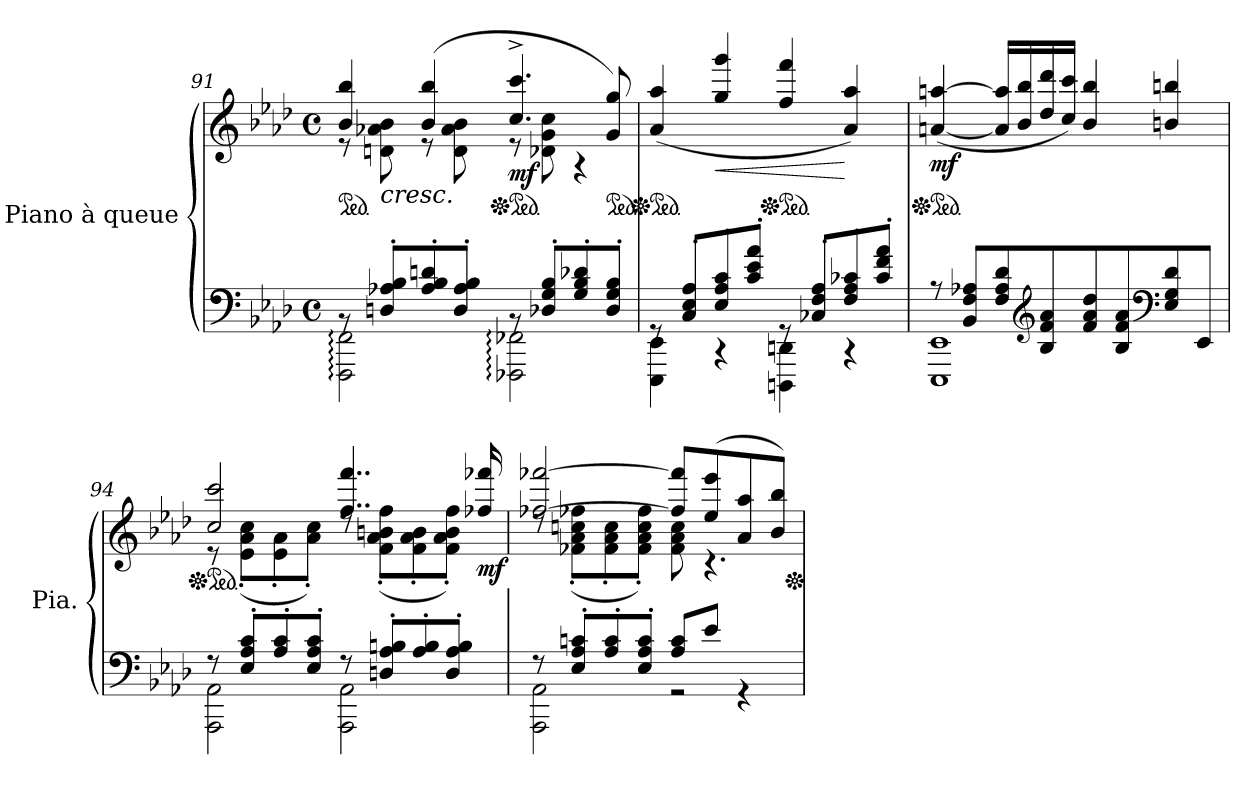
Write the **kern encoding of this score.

**kern	**kern	**dynam
*part1	*part1	*part1
*staff2	*staff1	*staff1/2
*I"Piano à queue	*	*
*I'Pia.	*	*
*clefF4	*clefG2	*
*k[b-e-a-d-]	*k[b-e-a-d-]	*
*M4/4	*M4/4	*
*met(c)	*met(c)	*
=91	=91	=91
*^	*	*
*	*	*ped	*
*	*	*^	*
8rBB	2FFF\: 2FF\:	4b-/ 4bb-/	8r	.
!	!	!	!	!LO:HP:b
8Dn/' 8A-X/' 8B-/'L	.	.	8dn\ 8a-X\ 8b-\	<
8A-/' 8B-/' 8dn/'	.	(4b-/ 4bb-/	8r	.
8D/' 8A-/' 8B-/'J	.	.	8d\ 8a-\ 8b-\	.
*	*	*Xped	*	*
*	*	*ped	*	*
!	!	!	!	!LO:DY:b
8rBB	2FFF-X\: 2FF-X\:	4.cc/^ 4.ccc/^	8r	mf
8D-X/' 8G/' 8B-/'L	.	.	8d-X\ 8g\ 8cc\	.
8G/' 8B-/' 8d-X/'	.	.	4r	.
*	*	*ped	*	*
8D-/' 8G/' 8B-/'J	.	8g/ 8gg/)	.	.
*	*	*v	*v	*
!!LO:LB:g=z
=92	=92	=92	=92
*	*	*Xped	*
*	*	*Xped	*
*	*	*ped	*
8rGG	4EEE-\ 4EE-\	(4a-/ 4aa-/	.
8C/' 8E-/' 8A-/'L	.	.	.
!	!	!	!LO:HP:b
8E-/' 8A-/' 8c/'	4r	4gg/ 4ggg/	<
8c/' 8e-/' 8a-/'J	.	.	.
*	*	*Xped	*
*	*	*ped	*
8rGG	4DDDn\ 4DDn\	4ff/ 4fff/	.
8C-X/' 8F/' 8A-/'L	.	.	.
8F/' 8A-/' 8c-X/'	4r	4a-/ 4aa-/)	[
8c-/' 8f/' 8a-/'J	.	.	.
=93	=93	=93	=93
*	*	*Xped	*
*	*	*ped	*
!	!	!	!LO:DY:b
8r	1EEE- 1EE-	([4an/ [4aan/	mf
8BB-/ 8F/ 8A-X/L	.	.	.
8F/ 8A-/ 8d-/	.	16a/] 16aa/]LL	.
.	.	16b-/ 16bb-/	.
*clefG2	*	*	*
8B-/ 8f/ 8a-/	.	16dd-/ 16ddd-/	.
.	.	16cc/ 16ccc/JJ)	.
8f/ 8a-/ 8dd-/	.	4b-/ 4bb-/	.
8B-/ 8f/ 8a-/	.	.	.
*clefF4	*	*	*
8E-/ 8G/ 8d-/	.	4bn/ 4bbn/	.
8EE-/J	.	.	.
=94	=94	=94	=94
*	*	*Xped	*
*	*	*ped	*
*	*	*^	*
8r	2AAA-\ 2AA-\	2cc/ 2ccc/	8r	.
8E-/' 8A-/' 8c/'L	.	.	(>8e-\' 8a-\' 8cc\'L	.
8A-/' 8c/'	.	.	8e-\' 8a-\'	.
8E-/' 8A-/' 8c/'J	.	.	8a-\' 8cc\'J)	.
8r	2AAA-\ 2AA-\	4..ff/ 4..fff/	8rdd	.
8Dn/' 8A-/' 8Bn/'L	.	.	(>8f\' 8a-\' 8bn\' 8ff\'L	.
8A-/' 8B/'	.	.	8f\' 8a-\' 8b\'	.
8D/' 8A-/' 8B/'J	.	.	8f\' 8a-\' 8b\' 8ff\'J)	.
!	!	!	!	!LO:DY:n=1:b
.	.	16ff-X/ 16fff-X/	.	[ mf
!!LO:LB:g=z	!!
=95	=95	=95	=95	=95
8r	2AAA-\ 2AA-\	[2ff-X/ [2fff-X/	8rdd	.
8E-/' 8A-/' 8cn/'L	.	.	(8f-X\' 8a-\' 8ccn\' 8ff-X\'L	.
8A-/' 8c/'	.	.	8f-\' 8a-\' 8cc\'	.
8E-/' 8A-/' 8c/'J	.	.	8f-\' 8a-\' 8cc\' 8ff-\'J)	.
8A-/ 8c/L	2r	8ff-/] 8fff-/]L	8f-\ 8a-\ 8cc\	.
8e-/J	.	(8ee-/ 8eee-/	4.r	.
4rGG	.	8a-/ 8aa-/	.	.
.	.	8b-/ 8bb-/J)	.	.
*v	*v	*	*	*
*	*v	*v	*
*	*Xped	*
=	=	=
*-	*-	*-
